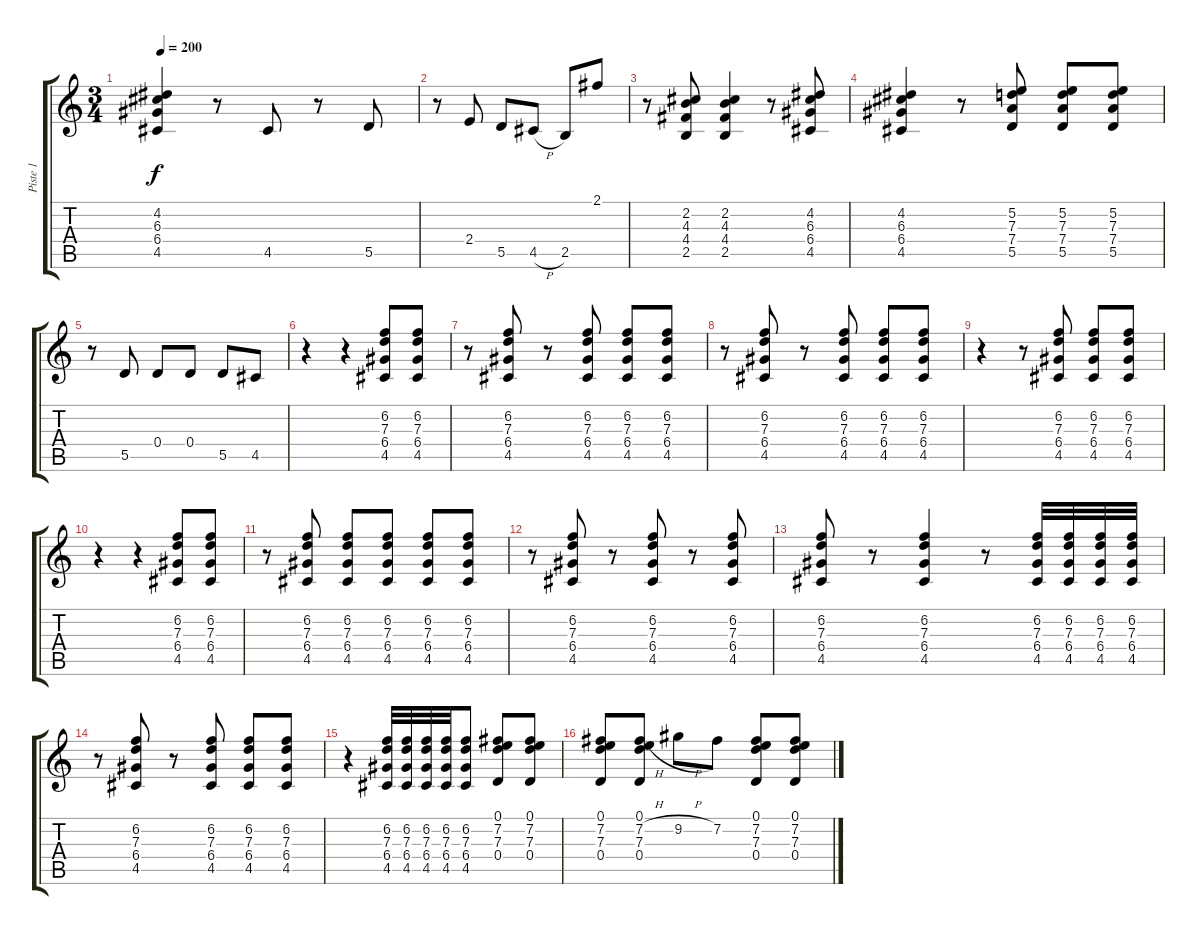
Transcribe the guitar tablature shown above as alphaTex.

\track ("Piste 1" "Piste 1") {instrument acousticguitarnylon}
\staff {score tabs}
\tuning (E4 B3 G3 D3 A2 E2) {hide}
\ts (3 4)
\tempo 200
\clef g2
\ks c
(4.2 6.3 6.4 4.5).4{dy f} r.8 4.5.8 r.8 5.5.8 |
r.8 2.4.8 5.5.8 4.5{h}.8 2.5.8 2.1.8 |
r.8 (2.2 4.3 4.4 2.5).8 (2.2 4.3 4.4 2.5).4 r.8 (4.2 6.3 6.4 4.5).8 |
(4.2 6.3 6.4 4.5).4 r.8 (5.2 7.3 7.4 5.5).8 (5.2 7.3 7.4 5.5).8 (5.2 7.3 7.4 5.5).8 |
r.8 5.5.8 0.4.8 0.4.8 5.5.8 4.5.8 |
r.4 r.4 (6.2 7.3 6.4 4.5).8 (6.2 7.3 6.4 4.5).8 |
r.8 (6.2 7.3 6.4 4.5).8 r.8 (6.2 7.3 6.4 4.5).8 (6.2 7.3 6.4 4.5).8 (6.2 7.3 6.4 4.5).8 |
r.8 (6.2 7.3 6.4 4.5).8 r.8 (6.2 7.3 6.4 4.5).8 (6.2 7.3 6.4 4.5).8 (6.2 7.3 6.4 4.5).8 |
r.4 r.8 (6.2 7.3 6.4 4.5).8 (6.2 7.3 6.4 4.5).8 (6.2 7.3 6.4 4.5).8 |
r.4 r.4 (6.2 7.3 6.4 4.5).8 (6.2 7.3 6.4 4.5).8 |
r.8 (6.2 7.3 6.4 4.5).8 (6.2 7.3 6.4 4.5).8 (6.2 7.3 6.4 4.5).8 (6.2 7.3 6.4 4.5).8 (6.2 7.3 6.4 4.5).8 |
r.8 (6.2 7.3 6.4 4.5).8 r.8 (6.2 7.3 6.4 4.5).8 r.8 (6.2 7.3 6.4 4.5).8 |
(6.2 7.3 6.4 4.5).8 r.8 (6.2 7.3 6.4 4.5).4 r.8 (6.2 7.3 6.4 4.5).32 (6.2 7.3 6.4 4.5).32 (6.2 7.3 6.4 4.5).32 (6.2 7.3 6.4 4.5).32 |
r.8 (6.2 7.3 6.4 4.5).8 r.8 (6.2 7.3 6.4 4.5).8 (6.2 7.3 6.4 4.5).8 (6.2 7.3 6.4 4.5).8 |
r.4 (6.2 7.3 6.4 4.5).32 (6.2 7.3 6.4 4.5).32 (6.2 7.3 6.4 4.5).32 (6.2 7.3 6.4 4.5).32 (6.2 7.3 6.4 4.5).8 (0.1 7.2 7.3 0.4).8 (0.1 7.2 7.3 0.4).8 |
(0.1 7.2 7.3 0.4).8 (0.1 7.2{h} 7.3 0.4).8 9.2{h}.8 7.2.8 (0.1 7.2 7.3 0.4).8 (0.1 7.2 7.3 0.4).8
